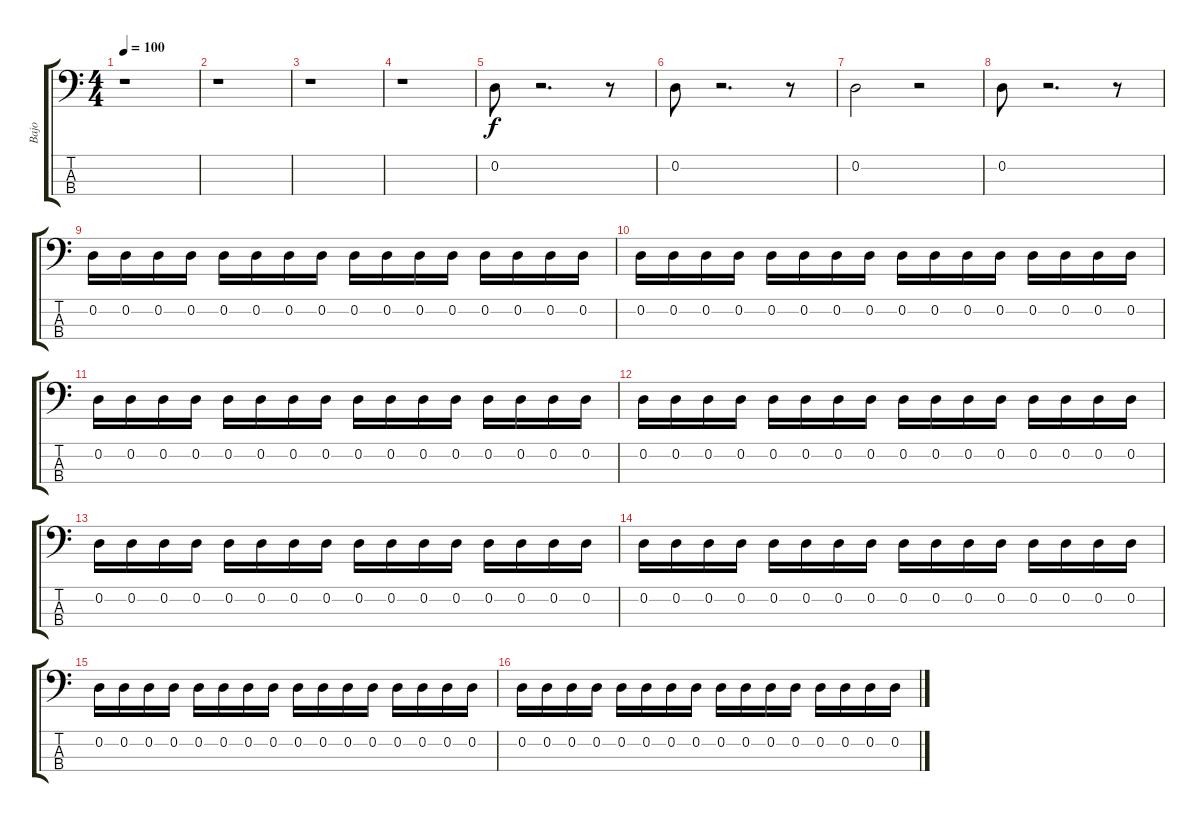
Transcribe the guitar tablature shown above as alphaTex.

\track ("Bajo" "Bajo") {instrument electricbasspick}
\staff {score tabs}
\tuning (G2 D2 A1 E1) {hide}
\ts (4 4)
\tempo 100
\clef f4
\ks c
r.1{dy f instrument electricbasspick} |
r.1 |
r.1 |
r.1 |
0.2.8 r.2{d} r.8 |
0.2.8 r.2{d} r.8 |
0.2.2 r.2 |
0.2.8 r.2{d} r.8 |
0.2.16 0.2.16 0.2.16 0.2.16 0.2.16 0.2.16 0.2.16 0.2.16 0.2.16 0.2.16 0.2.16 0.2.16 0.2.16 0.2.16 0.2.16 0.2.16 |
0.2.16 0.2.16 0.2.16 0.2.16 0.2.16 0.2.16 0.2.16 0.2.16 0.2.16 0.2.16 0.2.16 0.2.16 0.2.16 0.2.16 0.2.16 0.2.16 |
0.2.16 0.2.16 0.2.16 0.2.16 0.2.16 0.2.16 0.2.16 0.2.16 0.2.16 0.2.16 0.2.16 0.2.16 0.2.16 0.2.16 0.2.16 0.2.16 |
0.2.16 0.2.16 0.2.16 0.2.16 0.2.16 0.2.16 0.2.16 0.2.16 0.2.16 0.2.16 0.2.16 0.2.16 0.2.16 0.2.16 0.2.16 0.2.16 |
0.2.16 0.2.16 0.2.16 0.2.16 0.2.16 0.2.16 0.2.16 0.2.16 0.2.16 0.2.16 0.2.16 0.2.16 0.2.16 0.2.16 0.2.16 0.2.16 |
0.2.16 0.2.16 0.2.16 0.2.16 0.2.16 0.2.16 0.2.16 0.2.16 0.2.16 0.2.16 0.2.16 0.2.16 0.2.16 0.2.16 0.2.16 0.2.16 |
0.2.16 0.2.16 0.2.16 0.2.16 0.2.16 0.2.16 0.2.16 0.2.16 0.2.16 0.2.16 0.2.16 0.2.16 0.2.16 0.2.16 0.2.16 0.2.16 |
0.2.16 0.2.16 0.2.16 0.2.16 0.2.16 0.2.16 0.2.16 0.2.16 0.2.16 0.2.16 0.2.16 0.2.16 0.2.16 0.2.16 0.2.16 0.2.16
